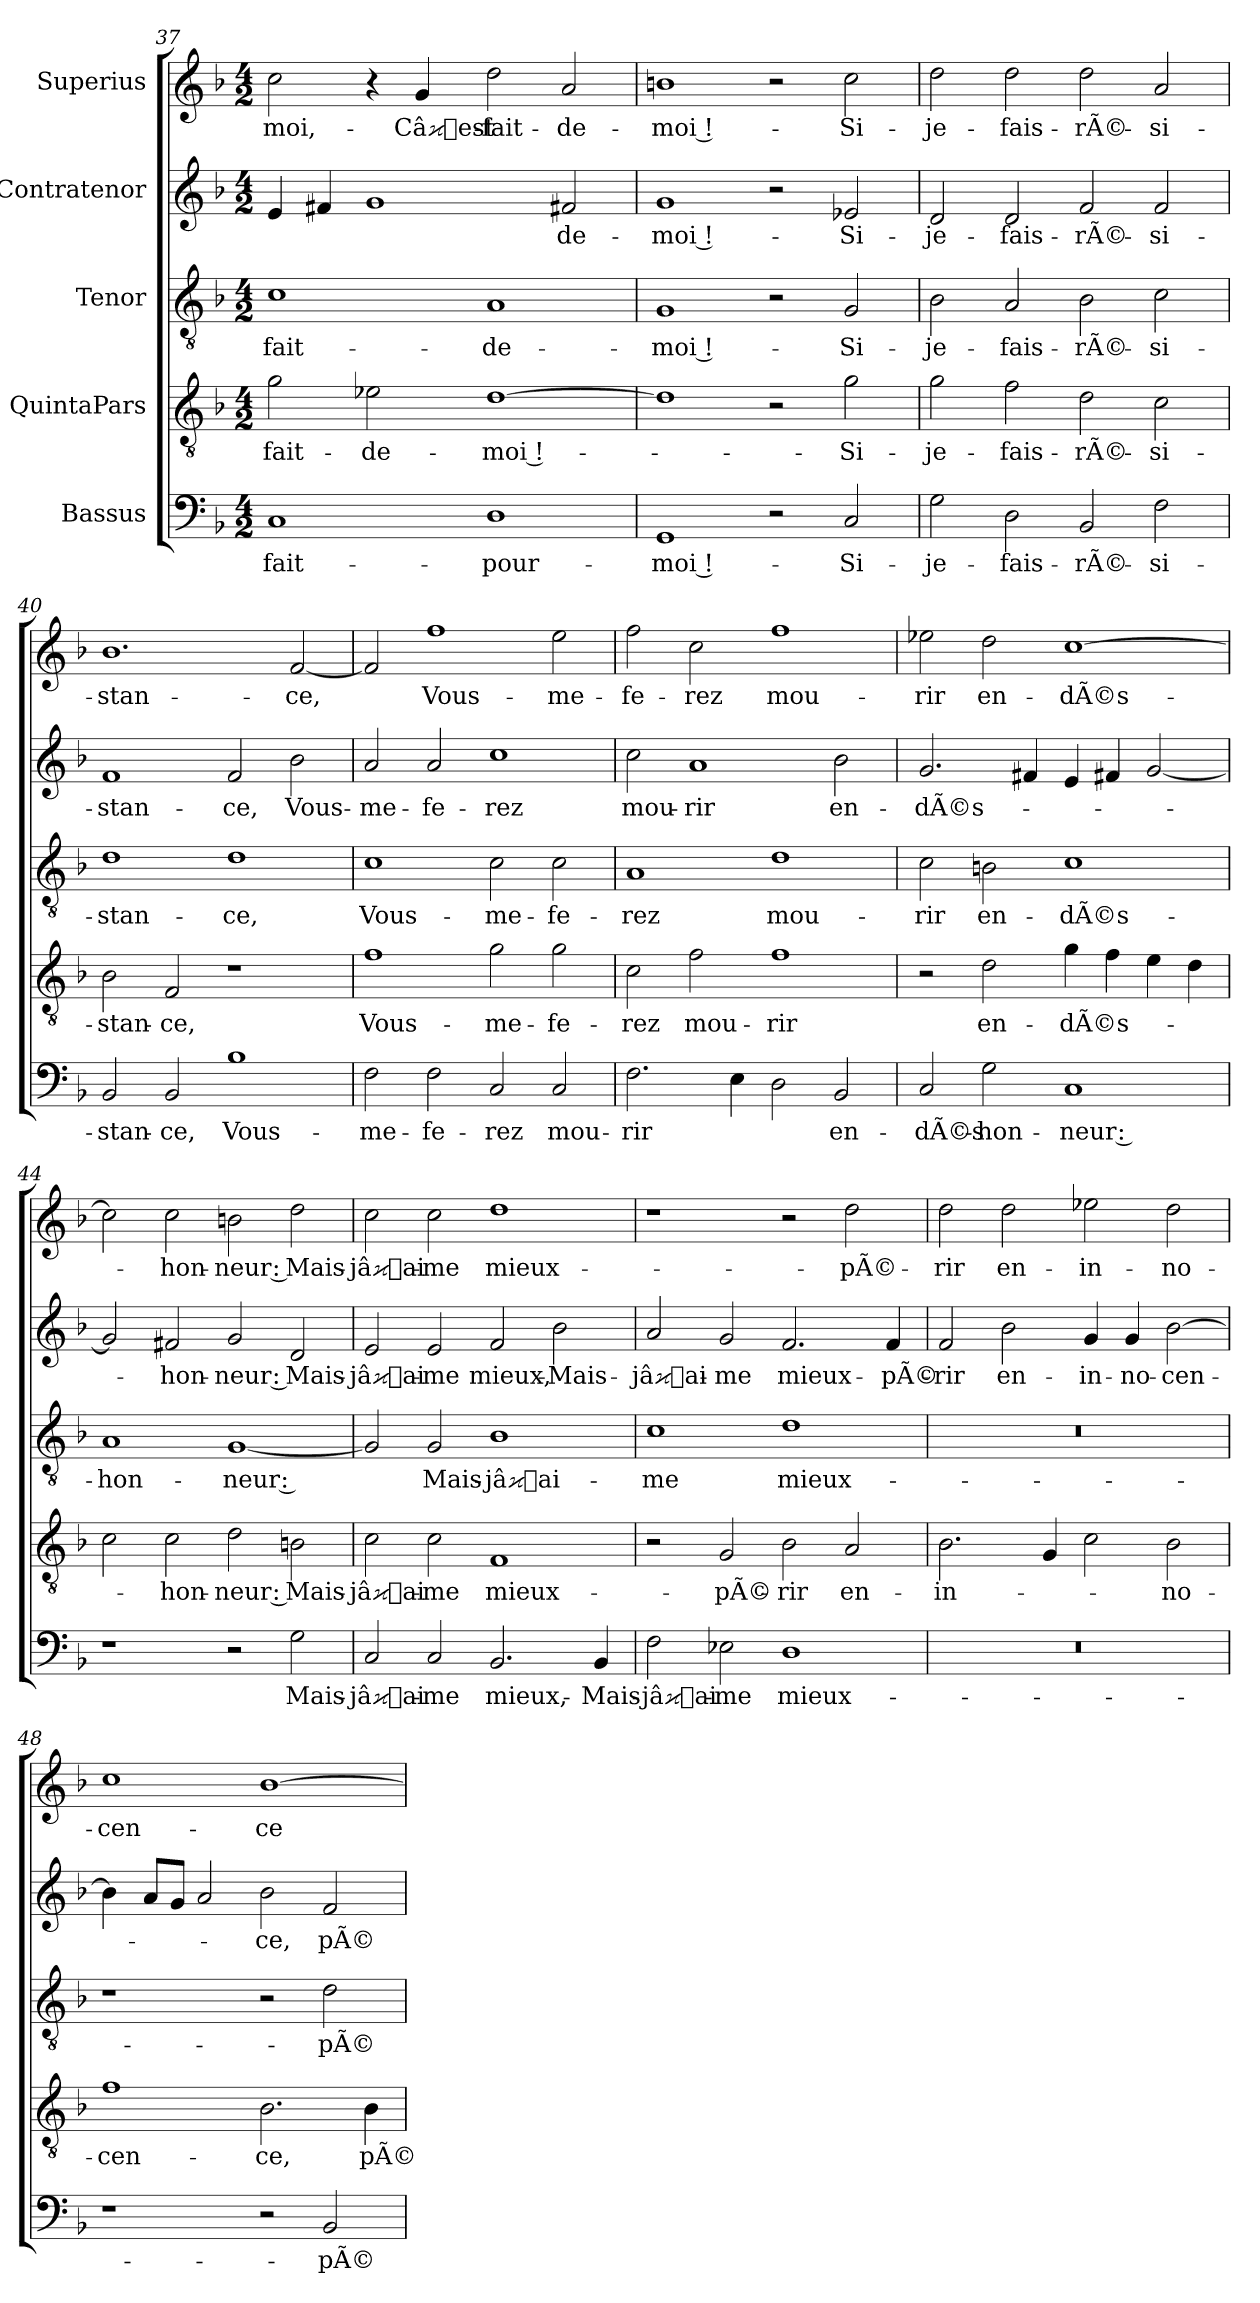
**kern	**text	**kern	**text	**kern	**text	**kern	**text	**kern	**text
*part5	*part5	*part4	*part4	*part3	*part3	*part2	*part2	*part1	*part1
*staff5	*staff5	*staff4	*staff4	*staff3	*staff3	*staff2	*staff2	*staff1	*staff1
*I"Bassus	*	*I"QuintaPars	*	*I"Tenor	*	*I"Contratenor	*	*I"Superius	*
*clefF4	*	*clefGv2	*	*clefGv2	*	*clefG2	*	*clefG2	*
*k[b-]	*	*k[b-]	*	*k[b-]	*	*k[b-]	*	*k[b-]	*
*M4/2	*	*M4/2	*	*M4/2	*	*M4/2	*	*M4/2	*
=37	=37	=37	=37	=37	=37	=37	=37	=37	=37
1C/	fait-	2g\	fait-	1c\	fait-	4e/	.	2cc\	moi,-
.	.	.	.	.	.	4f#X/	.	.	.
.	.	2e-X\	de-	.	.	1g/	.	4r	.
.	.	.	.	.	.	.	.	4g/	Câest-
1D\	pour-	[1d\	moi !-	1A/	de-	.	.	2dd\	fait-
.	.	.	.	.	.	2f#X/	de-	2a/	de-
=38	=38	=38	=38	=38	=38	=38	=38	=38	=38
1GG/	moi !-	1d\]	.	1G/	moi !-	1g/	moi !-	1bn\	moi !-
2r	.	2r	.	2r	.	2r	.	2r	.
2C/	Si-	2g\	Si-	2G/	Si-	2e-X/	Si-	2cc\	Si-
=39	=39	=39	=39	=39	=39	=39	=39	=39	=39
2G\	je-	2g\	je-	2B-\	je-	2d/	je-	2dd\	je-
2D\	fais-	2f\	fais-	2A/	fais-	2d/	fais-	2dd\	fais-
2BB-/	rÃ©-	2d\	rÃ©-	2B-\	rÃ©-	2f/	rÃ©-	2dd\	rÃ©-
2F\	-si-	2c\	-si-	2c\	-si-	2f/	-si-	2a/	-si-
=40	=40	=40	=40	=40	=40	=40	=40	=40	=40
2BB-/	-stan-	2B-\	-stan-	1d\	-stan-	1f/	-stan-	1.b-\	-stan-
2BB-/	-ce,	2F/	-ce,	.	.	.	.	.	.
1B-\	Vous-	1r	.	1d\	-ce,	2f/	-ce,	.	.
.	.	.	.	.	.	2b-\	Vous-	[2f/	-ce,
=41	=41	=41	=41	=41	=41	=41	=41	=41	=41
2F\	me-	1f\	Vous-	1c\	Vous-	2a/	me-	2f/]	.
2F\	fe-	.	.	.	.	2a/	fe-	1ff\	Vous-
2C/	-rez	2g\	me-	2c\	me-	1cc\	-rez	.	.
2C/	mou-	2g\	fe-	2c\	fe-	.	.	2ee\	me-
=42	=42	=42	=42	=42	=42	=42	=42	=42	=42
2.F\	-rir	2c\	-rez	1A/	-rez	2cc\	mou-	2ff\	fe-
.	.	2f\	mou-	.	.	1a/	-rir	2cc\	-rez
4E\	.	.	.	.	.	.	.	.	.
2D\	.	1f\	-rir	1d\	mou-	.	.	1ff\	mou-
2BB-/	en-	.	.	.	.	2b-\	en-	.	.
=43	=43	=43	=43	=43	=43	=43	=43	=43	=43
2C/	dÃ©s-	2r	.	2c\	-rir	2.g/	dÃ©s-	2ee-X\	-rir
2G\	-hon-	2d\	en-	2Bn\	en-	.	.	2dd\	en-
.	.	.	.	.	.	4f#X/	.	.	.
1C/	-neur :	4g\	dÃ©s-	1c\	dÃ©s-	4e/	.	[1cc\	dÃ©s-
.	.	4f\	.	.	.	4f#X/	.	.	.
.	.	4e\	.	.	.	[2g/	.	.	.
.	.	4d\	.	.	.	.	.	.	.
=44	=44	=44	=44	=44	=44	=44	=44	=44	=44
1r	.	2c\	.	1A/	-hon-	2g/]	.	2cc\]	.
.	.	2c\	-hon-	.	.	2f#X/	-hon-	2cc\	-hon-
2r	.	2d\	-neur :	[1G/	-neur :	2g/	-neur :	2bn\	-neur :
2G\	Mais-	2Bn\	Mais-	.	.	2d/	Mais-	2dd\	Mais-
=45	=45	=45	=45	=45	=45	=45	=45	=45	=45
2C/	jâai-	2c\	jâai-	2G/]	.	2e/	jâai-	2cc\	jâai-
2C/	-me	2c\	-me	2G/	Mais-	2e/	-me	2cc\	-me
2.BB-/	mieux,-	1F/	mieux-	1B-\	jâai-	2f/	mieux,-	1dd\	mieux-
.	.	.	.	.	.	2b-\	Mais-	.	.
4BB-/	Mais-	.	.	.	.	.	.	.	.
=46	=46	=46	=46	=46	=46	=46	=46	=46	=46
2F\	jâai-	2r	.	1c\	-me	2a/	jâai-	1r	.
2E-X\	-me	2G/	pÃ©-	.	.	2g/	-me	.	.
1D\	mieux-	2B-\	-rir	1d\	mieux-	2.f/	mieux-	2r	.
.	.	2A/	en-	.	.	.	.	2dd\	pÃ©-
.	.	.	.	.	.	4f/	pÃ©-	.	.
=47	=47	=47	=47	=47	=47	=47	=47	=47	=47
0r	.	2.B-\	in-	0r	.	2f/	-rir	2dd\	-rir
.	.	.	.	.	.	2b-\	en-	2dd\	en-
.	.	4G/	.	.	.	.	.	.	.
.	.	2c\	.	.	.	4g/	in-	2ee-X\	in-
.	.	.	.	.	.	4g/	-no-	.	.
.	.	2B-\	-no-	.	.	[2b-\	-cen-	2dd\	-no-
=48	=48	=48	=48	=48	=48	=48	=48	=48	=48
1r	.	1f\	-cen-	1r	.	4b-\]	.	1cc\	-cen-
.	.	.	.	.	.	8a/L	.	.	.
.	.	.	.	.	.	8g/J	.	.	.
.	.	.	.	.	.	2a/	.	.	.
2r	.	2.B-\	-ce,	2r	.	2b-\	-ce,	[1b-\	-ce
2BB-/	pÃ©-	.	.	2d\	pÃ©-	2f/	pÃ©-	.	.
.	.	4B-\	pÃ©-	.	.	.	.	.	.
=	=	=	=	=	=	=	=	=	=
*-	*-	*-	*-	*-	*-	*-	*-	*-	*-
